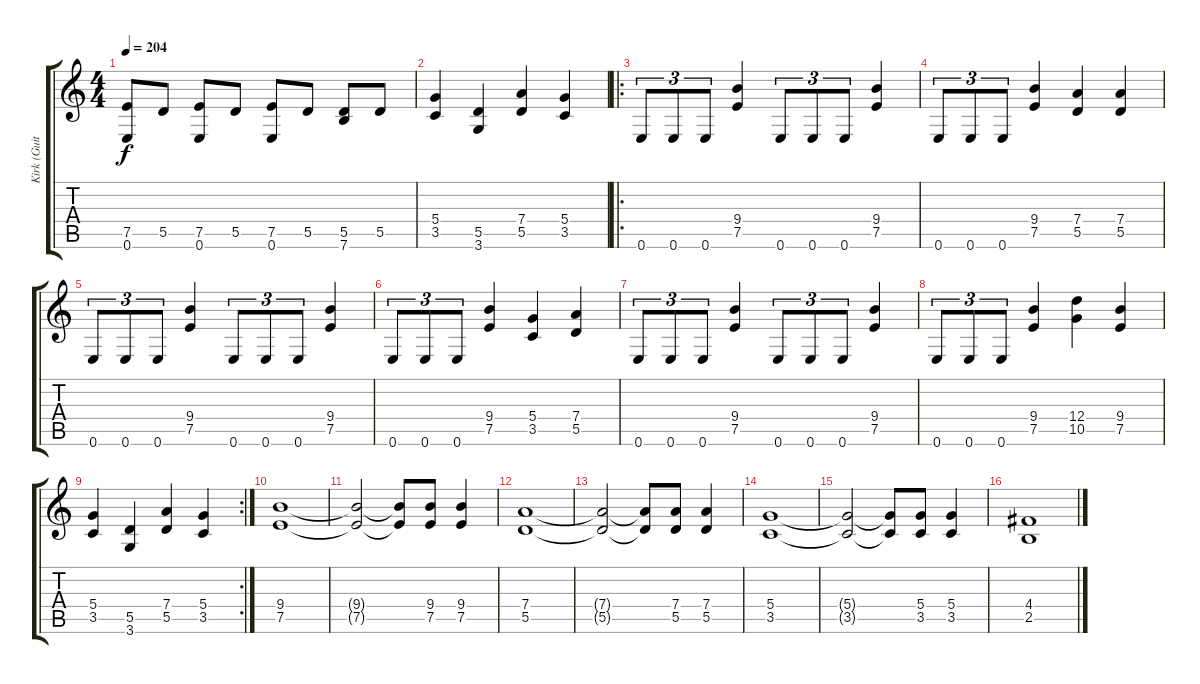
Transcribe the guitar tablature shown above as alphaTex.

\track ("Kirk (Guitar 2)" "Kirk (Guit") {instrument distortionguitar}
\staff {score tabs}
\tuning (E4 B3 G3 D3 A2 E2) {hide}
\ts (4 4)
\tempo 204
\clef g2
\ks c
(7.5 0.6).8{dy f} 5.5.8 (7.5 0.6).8 5.5.8 (7.5 0.6).8 5.5.8 (5.5 7.6).8 5.5.8 |
(5.4 3.5).4 (5.5 3.6).4 (7.4 5.5).4 (5.4 3.5).4 |
\ro
0.6.8{tu (3 2)} 0.6.8{tu (3 2)} 0.6.8{tu (3 2)} (9.4 7.5).4 0.6.8{tu (3 2)} 0.6.8{tu (3 2)} 0.6.8{tu (3 2)} (9.4 7.5).4 |
0.6.8{tu (3 2)} 0.6.8{tu (3 2)} 0.6.8{tu (3 2)} (9.4 7.5).4 (7.4 5.5).4 (7.4 5.5).4 |
0.6.8{tu (3 2)} 0.6.8{tu (3 2)} 0.6.8{tu (3 2)} (9.4 7.5).4 0.6.8{tu (3 2)} 0.6.8{tu (3 2)} 0.6.8{tu (3 2)} (9.4 7.5).4 |
0.6.8{tu (3 2)} 0.6.8{tu (3 2)} 0.6.8{tu (3 2)} (9.4 7.5).4 (5.4 3.5).4 (7.4 5.5).4 |
0.6.8{tu (3 2)} 0.6.8{tu (3 2)} 0.6.8{tu (3 2)} (9.4 7.5).4 0.6.8{tu (3 2)} 0.6.8{tu (3 2)} 0.6.8{tu (3 2)} (9.4 7.5).4 |
0.6.8{tu (3 2)} 0.6.8{tu (3 2)} 0.6.8{tu (3 2)} (9.4 7.5).4 (12.4 10.5).4 (9.4 7.5).4 |
\rc 2
(5.4 3.5).4 (5.5 3.6).4 (7.4 5.5).4 (5.4 3.5).4 |
(9.4 7.5).1 |
(9.4{t} 7.5{t}).2 (9.4{t} 7.5{t}).8 (9.4 7.5).8 (9.4 7.5).4 |
(7.4 5.5).1 |
(7.4{t} 5.5{t}).2 (7.4{t} 5.5{t}).8 (7.4 5.5).8 (7.4 5.5).4 |
(5.4 3.5).1 |
(5.4{t} 3.5{t}).2 (5.4{t} 3.5{t}).8 (5.4 3.5).8 (5.4 3.5).4 |
(4.4 2.5).1
